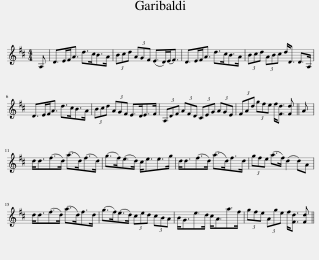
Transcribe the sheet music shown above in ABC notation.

X:1
L:1/8
M:4/4
I:linebreak $
K:D
V:1 treble
V:1
 A, | D>EF<A d>cB>A | (3Bcd (3AGF (E>D)(E<F) | D>EF<A d>cB>A | (3Bcd (3ABc d<D D>A, |$ %5
 D>EF<A d>cB>A | (3Bcd (3AGF E>DE>F | (3A,DF (3AFD (3CEG (3AGE | (3FAd (3gfe f<[Fd] [Fd] || A |$ %10
 d<d(f>d) (a>d)(f>d) | (g>f)(e>d) c<ee>g | d<d(f>d) (a>d)f>d | (3gfe (a>f) (d2 d)A |$ d<d(f>d) (a>d)f>d | %15
 (g>f)(e>d) (3ced (3cBA | B<Ge>d c<Aa>f | (3gfe (3Age f<[Fd] [Fd] || %18
